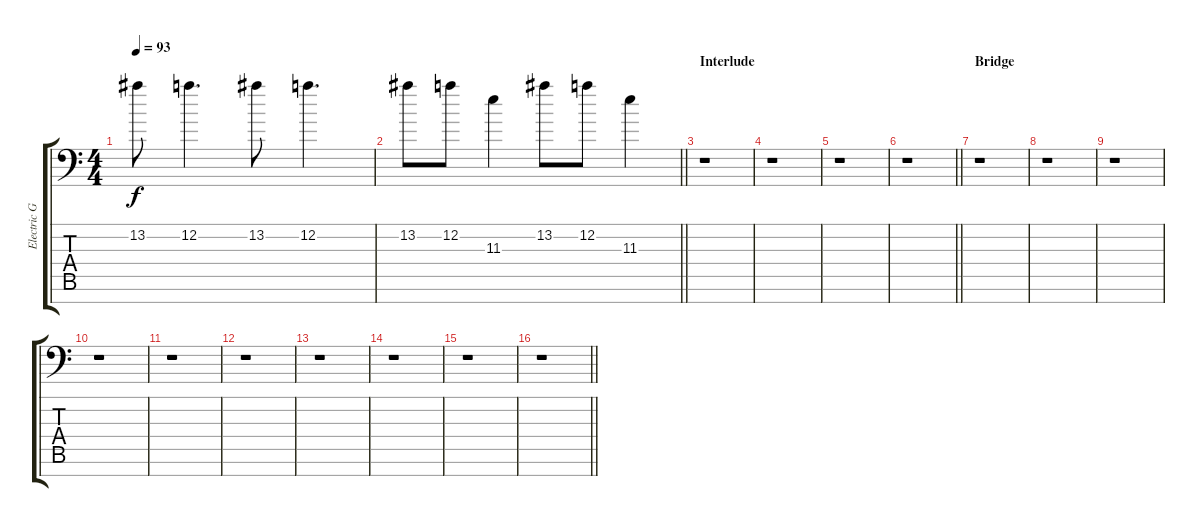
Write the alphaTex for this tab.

\track ("Electric Guitar 3" "Electric G") {instrument overdrivenguitar}
\staff {score tabs}
\tuning (D4 A3 F3 C3 G2 D2 A1) {hide}
\ts (4 4)
\tempo 93
\clef f4
\ks c
13.2.8{dy f} 12.2.4{d} 13.2.8 12.2.4{d} |
\barLineRight lightlight
13.2.8 12.2.8 11.3.4 13.2.8 12.2.8 11.3.4 |
\section ("" "Interlude")
r.1 |
r.1 |
r.1 |
\barLineRight lightlight
r.1 |
\section ("" "Bridge")
r.1 |
r.1 |
r.1 |
r.1 |
r.1 |
r.1 |
r.1 |
r.1 |
r.1 |
\barLineRight lightlight
r.1
